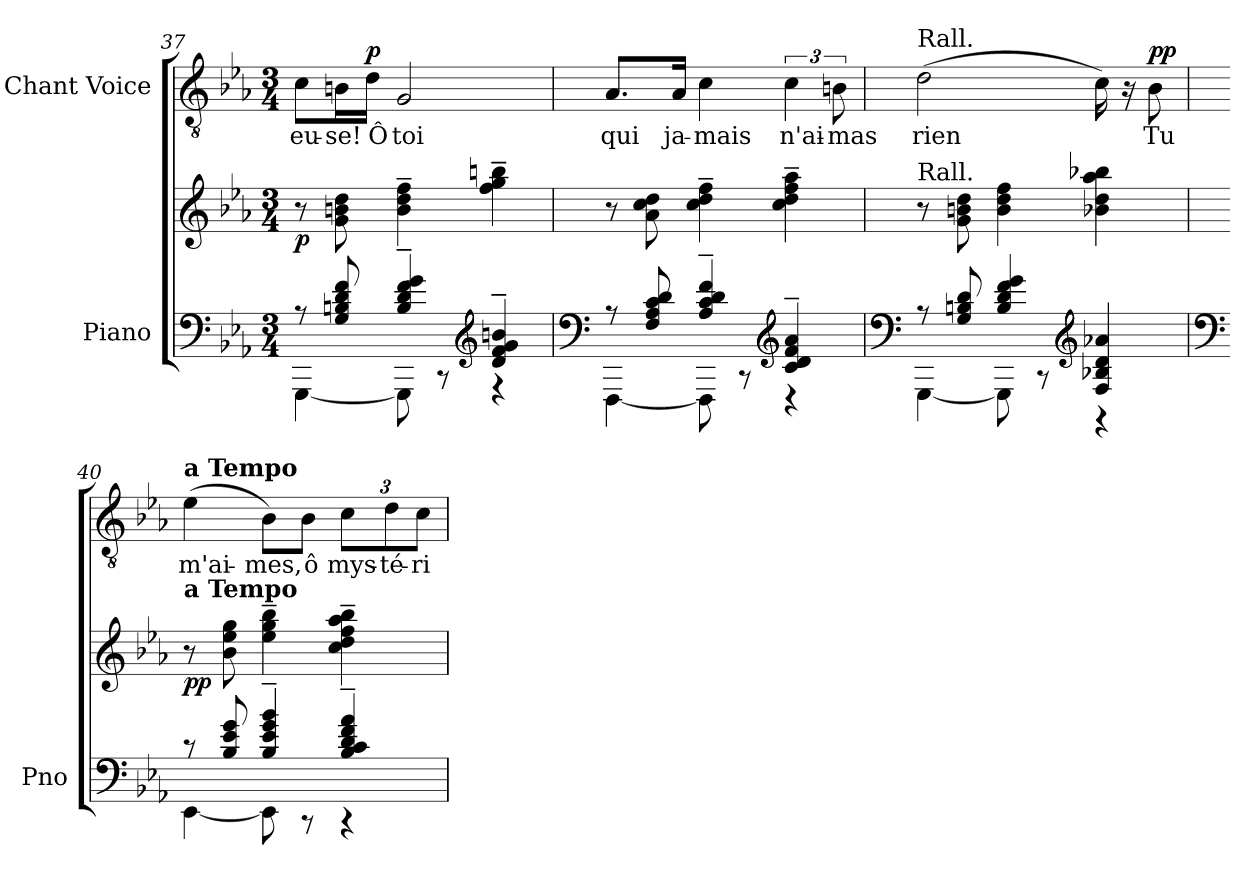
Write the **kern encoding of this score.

**kern	**kern	**dynam	**kern	**text	**dynam
*part2	*part2	*part2	*part1	*part1	*part1
*staff3	*staff2	*staff2/3	*staff1	*staff1	*staff1
*I"Piano	*	*	*I"Chant Voice	*	*
*I'Pno	*	*	*	*	*
*clefF4	*clefG2	*	*clefGv2	*	*
*k[b-e-a-]	*k[b-e-a-]	*	*k[b-e-a-]	*	*
*M3/4	*M3/4	*	*M3/4	*	*
=37	=37	=37	=37	=37	=37
*^	*	*	*	*	*
!	!	!	!LO:DY:b	!	!	!
8r	[4GGG\	8r	p	8c\L	-eu-	.
8G/ 8Bn/ 8d/ 8f/	.	8g\ 8bn\ 8dd\	.	16Bn\L	-se!	.
!	!	!	!	!	!	!LO:DY:a
.	.	.	.	16d\JJ	Ô	p
4B/~ 4d/~ 4f/~ 4g/~	8GGG\]	4b\~ 4dd\~ 4ff\~	.	2G/	toi	.
.	8r	.	.	.	.	.
*clefG2	*	*	*	*	*	*
4d/~ 4f/~ 4g/~ 4bn/~	4r	4ff\~ 4gg\~ 4bbn\~	.	.	.	.
=38	=38	=38	=38	=38	=38	=38
*clefF4	*	*	*	*	*	*
8r	[4FFF\	8r	.	8.A-/L	qui	.
8F/ 8A-/ 8c/ 8d/	.	8a-\ 8cc\ 8dd\	.	.	.	.
.	.	.	.	16A-/Jk	ja-	.
4A-/~ 4c/~ 4d/~ 4f/~	8FFF\]	4cc\~ 4dd\~ 4ff\~	.	4c\	-mais	.
.	8r	.	.	.	.	.
*clefG2	*	*	*	*	*	*
4c/~ 4d/~ 4f/~ 4a-/~	4r	4cc\~ 4dd\~ 4ff\~ 4aa-\~	.	6c\	n'ai-	.
.	.	.	.	12Bn\	-mas	.
=39	=39	=39	=39	=39	=39	=39
*clefF4	*	*	*	*	*	*
!	!	!	!	!LO:TX:a:t=Rall.	!	!
!	!	!LO:TX:a:t=Rall.	!	!	!	!
8r	[4GGG\	8r	.	(2d\	rien	.
8G/ 8Bn/ 8d/	.	8g\ 8bn\ 8dd\	.	.	.	.
4B/ 4d/ 4f/ 4g/	8GGG\]	4b\ 4dd\ 4ff\	.	.	.	.
.	8r	.	.	.	.	.
*clefG2	*	*	*	*	*	*
4F/ 4B-X/ 4d/ 4a-X/	4r	4b-X\ 4dd\ 4aa-\ 4bb-X\	.	16c\)	.	.
.	.	.	.	16r	.	.
!	!	!	!	!	!	!LO:DY:a
.	.	.	.	8B-\	Tu	pp
=40	=40	=40	=40	=40	=40	=40
*clefF4	*	*	*	*	*	*
!	!	!	!	!LO:TX:a:B:t=a Tempo	!	!
!	!	!LO:TX:a:B:t=a Tempo	!	!	!	!
!	!	!	!LO:DY:b	!	!	!
8r	[4EE-\	8r	pp	(4e-\	m'ai-	.
8B-/ 8e-/ 8g/	.	8b-\ 8ee-\ 8gg\	.	.	.	.
4B-/~ 4e-/~ 4g/~ 4b-/~	8EE-\]	4ee-\~ 4gg\~ 4bb-\~	.	8B-\L)	-mes,	.
.	8r	.	.	8B-\J	ô	.
4B-/~ 4c/~ 4d/~ 4f/~ 4a-/~	4r	4cc\~ 4dd\~ 4ff\~ 4aa-\~ 4bb-\~	.	12c\L	mys-	.
.	.	.	.	12d\	-té-	.
.	.	.	.	12c\J	-ri-	.
*v	*v	*	*	*	*	*
=	=	=	=	=	=
*-	*-	*-	*-	*-	*-
